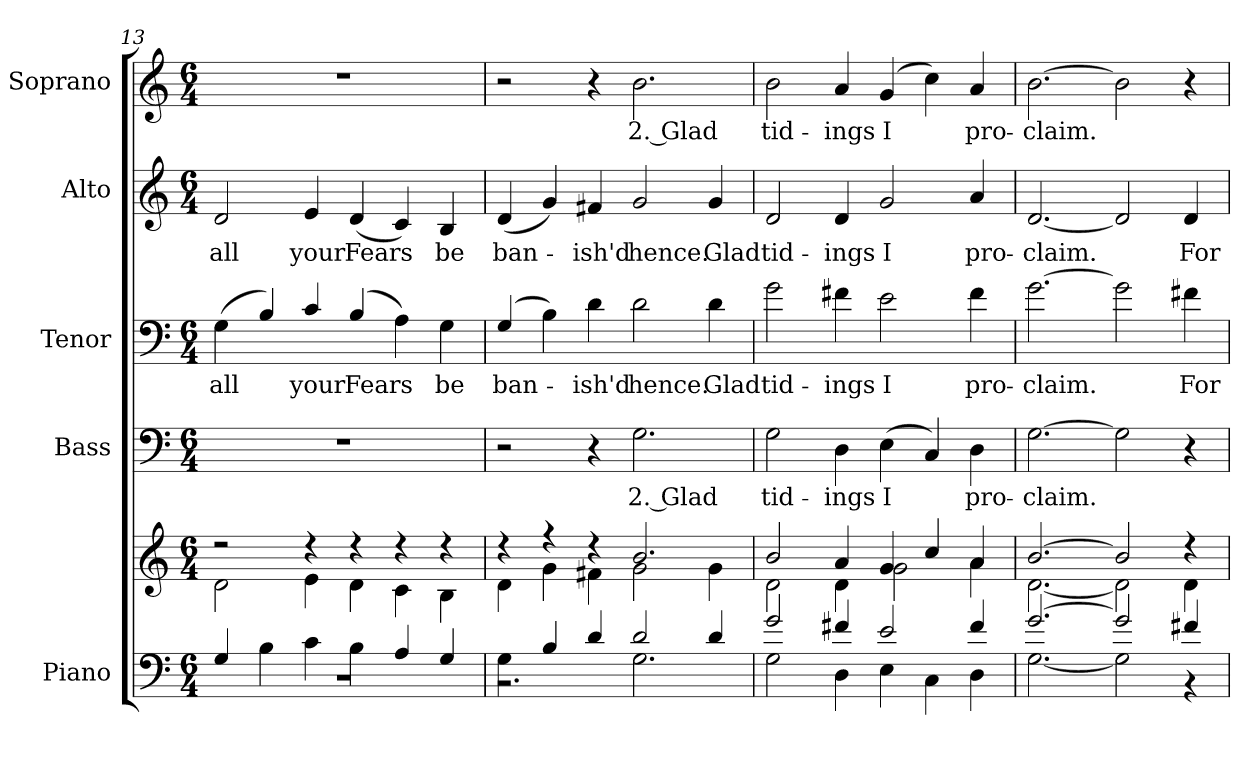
**kern	**kern	**kern	**text	**kern	**text	**kern	**text	**kern	**text
*part5	*part5	*part4	*part4	*part3	*part3	*part2	*part2	*part1	*part1
*staff6	*staff5	*staff4	*staff4	*staff3	*staff3	*staff2	*staff2	*staff1	*staff1
*I"Piano	*	*I"Bass	*	*I"Tenor	*	*I"Alto	*	*I"Soprano	*
*I'Pno.	*	*I'B.	*	*I'T.	*	*I'A.	*	*I'S.	*
!!LO:PB:g=z
*clefF4	*clefG2	*clefF4	*	*clefF4	*	*clefG2	*	*clefG2	*
*k[]	*k[]	*k[]	*	*k[]	*	*k[]	*	*k[]	*
*C:	*C:	*C:	*	*C:	*	*C:	*	*C:	*
*M6/4	*M6/4	*M6/4	*	*M6/4	*	*M6/4	*	*M6/4	*
=13	=13	=13	=13	=13	=13	=13	=13	=13	=13
*^	*	*	*	*	*	*	*	*	*
!	!LO:N:vis=1	!	!LO:N:vis=1	!	!	!	!	!	!	!
*	*	*^	*	*	*	*	*	*	*	*
!	!	!	!	!	!	!	!LO:LY:b:color=#000000	!	!	!	!
!	!	!	!	!	!	!	!	!	!LO:LY:b:color=#000000	!LO:N:vis=1	!
4Gi/	1.r	2r	2di\	1.r	.	(4Gi\	all	2di/	all	1.r	.
4Bi\	.	.	.	.	.	4Bi/)	.	.	.	.	.
!	!	!	!	!	!	!	!LO:LY:b:color=#000000	!	!	!	!
!	!	!	!	!	!	!	!	!	!LO:LY:b:color=#000000	!	!
4ci\	.	4r	4ei\	.	.	4ci/	your	4ei/	your	.	.
!	!	!	!	!	!	!	!LO:LY:b:color=#000000	!	!	!	!
!	!	!	!	!	!	!	!	!	!LO:LY:b:color=#000000	!	!
4Bi\	.	4r	4di\	.	.	(4Bi/	Fears	(4di/	Fears	.	.
4Ai/	.	4r	4ci\	.	.	4Ai\)	.	4ci/)	.	.	.
!	!	!	!	!	!	!	!LO:LY:b:color=#000000	!	!	!	!
!	!	!	!	!	!	!	!	!	!LO:LY:b:color=#000000	!	!
4Gi/	.	4r	4Bi\	.	.	4Gi\	be	4Bi/	be	.	.
=14	=14	=14	=14	=14	=14	=14	=14	=14	=14	=14	=14
!	!	!	!	!	!	!	!LO:LY:b:color=#000000	!	!	!	!
!	!	!	!	!	!	!	!	!	!LO:LY:b:color=#000000	!	!
4Gi\	2.r	4r	4di\	2r	.	(4Gi/	ban-	(4di/	ban-	2r	.
4Bi/	.	4r	4gi\	.	.	4Bi\)	.	4gi/)	.	.	.
!	!	!	!	!	!	!	!LO:LY:b:color=#000000	!	!	!	!
!	!	!	!	!	!	!	!	!	!LO:LY:b:color=#000000	!	!
4di/	.	4r	4f#Xi\	4r	.	4di\	-ish'd	4f#Xi/	-ish'd	4r	.
!	!	!	!	!	!LO:LY:b:color=#000000	!	!	!	!	!	!
!	!	!	!	!	!	!	!LO:LY:b:color=#000000	!	!	!	!
!	!	!	!	!	!	!	!	!	!LO:LY:b:color=#000000	!	!
!	!	!	!	!	!	!	!	!	!	!	!LO:LY:b:color=#000000
2di/	2.Gi\	2.bi/	2gi\	2.Gi\	2. Glad	2di\	hence.	2gi/	hence.	2.bi\	2. Glad
!	!	!	!	!	!	!	!LO:LY:b:color=#000000	!	!	!	!
!	!	!	!	!	!	!	!	!	!LO:LY:b:color=#000000	!	!
4di/	.	.	4gi\	.	.	4di\	Glad	4gi/	Glad	.	.
!!LO:PB:g=z
=15	=15	=15	=15	=15	=15	=15	=15	=15	=15	=15	=15
!	!	!	!	!	!LO:LY:b:color=#000000	!	!	!	!	!	!
!	!	!	!	!	!	!	!LO:LY:b:color=#000000	!	!	!	!
!	!	!	!	!	!	!	!	!	!LO:LY:b:color=#000000	!	!
!	!	!	!	!	!	!	!	!	!	!	!LO:LY:b:color=#000000
2gi/	2Gi\	2bi/	2di\	2Gi\	tid-	2gi\	tid-	2di/	tid-	2bi\	tid-
!	!	!	!	!	!LO:LY:b:color=#000000	!	!	!	!	!	!
!	!	!	!	!	!	!	!LO:LY:b:color=#000000	!	!	!	!
!	!	!	!	!	!	!	!	!	!LO:LY:b:color=#000000	!	!
!	!	!	!	!	!	!	!	!	!	!	!LO:LY:b:color=#000000
4f#Xi/	4Di\	4ai/	4di\	4Di\	-ings	4f#Xi\	-ings	4di/	-ings	4ai/	-ings
!	!	!	!	!	!LO:LY:b:color=#000000	!	!	!	!	!	!
!	!	!	!	!	!	!	!LO:LY:b:color=#000000	!	!	!	!
!	!	!	!	!	!	!	!	!	!LO:LY:b:color=#000000	!	!
!	!	!	!	!	!	!	!	!	!	!	!LO:LY:b:color=#000000
2ei/	4Ei\	4gi/	2gi\	(4Ei\	I	2ei\	I	2gi/	I	(4gi/	I
.	4Ci\	4cci/	.	4Ci/)	.	.	.	.	.	4cci\)	.
!	!	!	!	!	!LO:LY:b:color=#000000	!	!	!	!	!	!
!	!	!	!	!	!	!	!LO:LY:b:color=#000000	!	!	!	!
!	!	!	!	!	!	!	!	!	!LO:LY:b:color=#000000	!	!
!	!	!	!	!	!	!	!	!	!	!	!LO:LY:b:color=#000000
4f#i/	4Di\	4ai/	4ai\	4Di\	pro-	4f#i\	pro-	4ai/	pro-	4ai/	pro-
=16	=16	=16	=16	=16	=16	=16	=16	=16	=16	=16	=16
!	!	!	!	!	!LO:LY:b:color=#000000	!	!	!	!	!	!
!	!	!	!	!	!	!	!LO:LY:b:color=#000000	!	!	!	!
!	!	!	!	!	!	!	!	!	!LO:LY:b:color=#000000	!	!
!	!	!	!	!	!	!	!	!	!	!	!LO:LY:b:color=#000000
[>2.gi/	[<2.Gi\	[>2.bi/	[<2.di\	[>2.Gi\	-claim.	[>2.gi\	-claim.	[<2.di/	-claim.	[>2.bi\	-claim.
2gi/]	2Gi\]	2bi/]	2di\]	2Gi\]	.	2gi\]	.	2di/]	.	2bi\]	.
!	!	!	!	!	!	!	!LO:LY:b:color=#000000	!	!	!	!
!	!	!	!	!	!	!	!	!	!LO:LY:b:color=#000000	!	!
4f#Xi/	4r	4r	4di\	4r	.	4f#Xi\	For	4di/	For	4r	.
*v	*v	*	*	*	*	*	*	*	*	*	*
*	*v	*v	*	*	*	*	*	*	*	*
=	=	=	=	=	=	=	=	=	=
*-	*-	*-	*-	*-	*-	*-	*-	*-	*-
